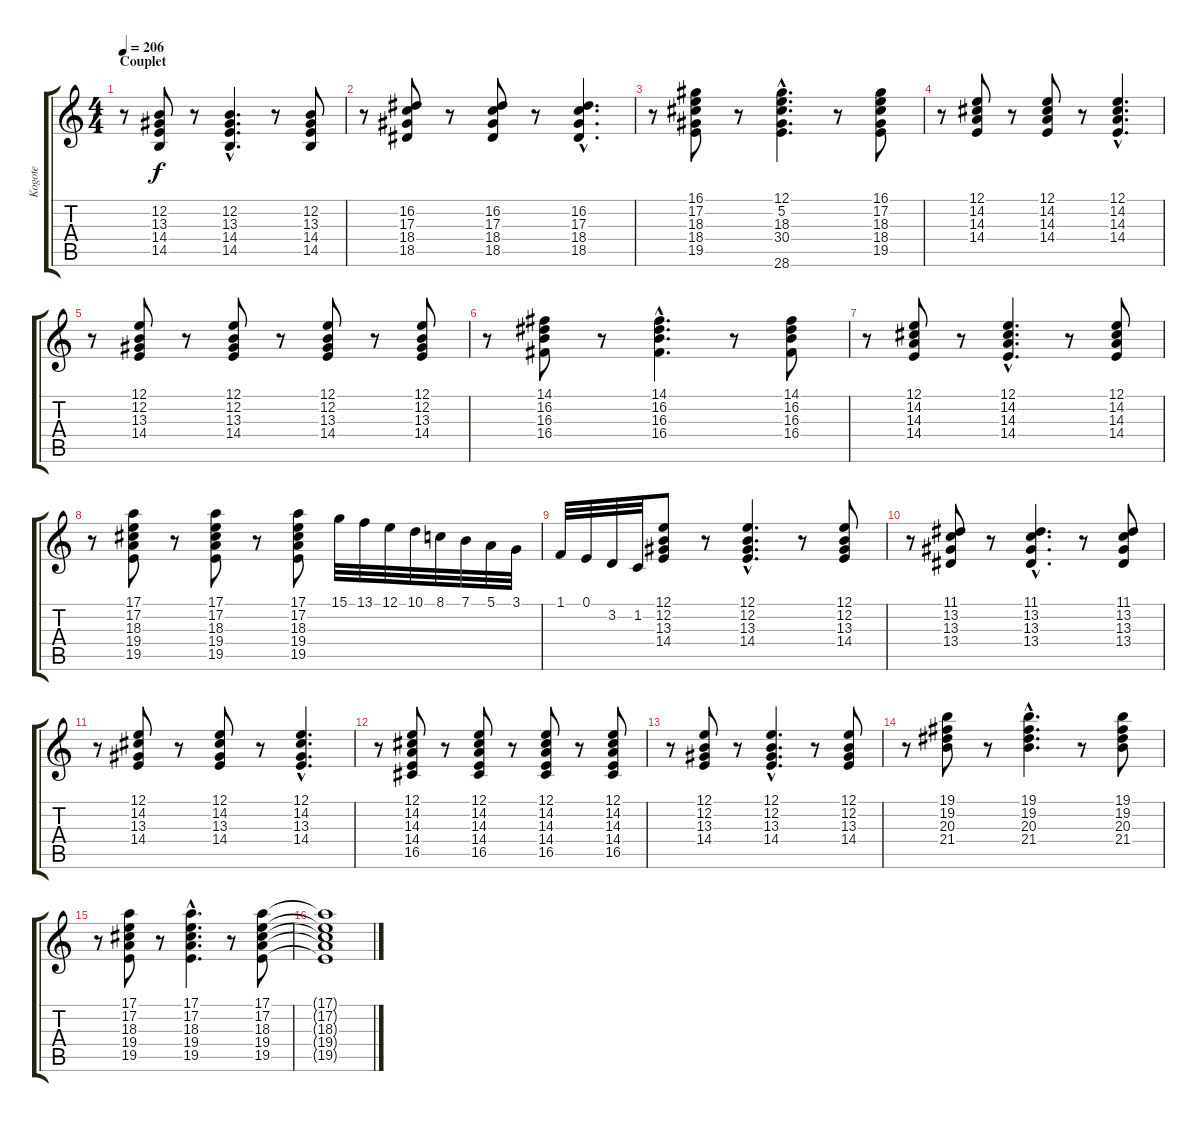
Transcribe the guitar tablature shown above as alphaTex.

\track ("Kogote" "Kogote") {instrument drawbarorgan}
\staff {score tabs}
\tuning (E4 B3 G3 D3 A2 E2) {hide}
\ts (4 4)
\section ("" "Couplet")
\tempo 206
\clef g2
\ks c
r.8{dy f} (12.2 13.3 14.4 14.5).8 r.8 (12.2{hac} 13.3{hac} 14.4{hac} 14.5{hac}).4{d} r.8 (12.2 13.3 14.4 14.5).8 |
r.8 (16.2 17.3 18.4 18.5).8 r.8 (16.2 17.3 18.4 18.5).8 r.8 (16.2{hac} 17.3{hac} 18.4{hac} 18.5{hac}).4{d} |
r.8 (16.1 17.2 18.3 18.4 19.5).8 r.8 (12.1{hac} 5.2{hac} 18.3{hac} 30.4{hac} 28.6{hac}).4{d} r.8 (16.1 17.2 18.3 18.4 19.5).8 |
r.8 (12.1 14.2 14.3 14.4).8 r.8 (12.1 14.2 14.3 14.4).8 r.8 (12.1{hac} 14.2{hac} 14.3{hac} 14.4{hac}).4{d} |
r.8 (12.1 12.2 13.3 14.4).8 r.8 (12.1 12.2 13.3 14.4).8 r.8 (12.1 12.2 13.3 14.4).8 r.8 (12.1 12.2 13.3 14.4).8 |
r.8 (14.1 16.2 16.3 16.4).8 r.8 (14.1{hac} 16.2{hac} 16.3{hac} 16.4{hac}).4{d} r.8 (14.1 16.2 16.3 16.4).8 |
r.8 (12.1 14.2 14.3 14.4).8 r.8 (12.1{hac} 14.2{hac} 14.3{hac} 14.4{hac}).4{d} r.8 (12.1 14.2 14.3 14.4).8 |
r.8 (17.1 17.2 18.3 19.4 19.5).8 r.8 (17.1 17.2 18.3 19.4 19.5).8 r.8 (17.1 17.2 18.3 19.4 19.5).8 15.1.32 13.1.32 12.1.32 10.1.32 8.1.32 7.1.32 5.1.32 3.1.32 |
1.1.32 0.1.32 3.2.32 1.2.32 (12.1 12.2 13.3 14.4).8 r.8 (12.1{hac} 12.2{hac} 13.3{hac} 14.4{hac}).4{d} r.8 (12.1 12.2 13.3 14.4).8 |
r.8 (11.1 13.2 13.3 13.4).8 r.8 (11.1{hac} 13.2{hac} 13.3{hac} 13.4{hac}).4{d} r.8 (11.1 13.2 13.3 13.4).8 |
r.8 (12.1 14.2 13.3 14.4).8 r.8 (12.1 14.2 13.3 14.4).8 r.8 (12.1{hac} 14.2{hac} 13.3{hac} 14.4{hac}).4{d} |
r.8 (12.1 14.2 14.3 14.4 16.5).8 r.8 (12.1 14.2 14.3 14.4 16.5).8 r.8 (12.1 14.2 14.3 14.4 16.5).8 r.8 (12.1 14.2 14.3 14.4 16.5).8 |
r.8 (12.1 12.2 13.3 14.4).8 r.8 (12.1{hac} 12.2{hac} 13.3{hac} 14.4{hac}).4{d} r.8 (12.1 12.2 13.3 14.4).8 |
r.8 (19.1 19.2 20.3 21.4).8 r.8 (19.1{hac} 19.2{hac} 20.3{hac} 21.4{hac}).4{d} r.8 (19.1 19.2 20.3 21.4).8 |
r.8 (17.1 17.2 18.3 19.4 19.5).8 r.8 (17.1{hac} 17.2{hac} 18.3{hac} 19.4{hac} 19.5{hac}).4{d} r.8 (17.1 17.2 18.3 19.4 19.5).8 |
(17.1{t} 17.2{t} 18.3{t} 19.4{t} 19.5{t}).1
